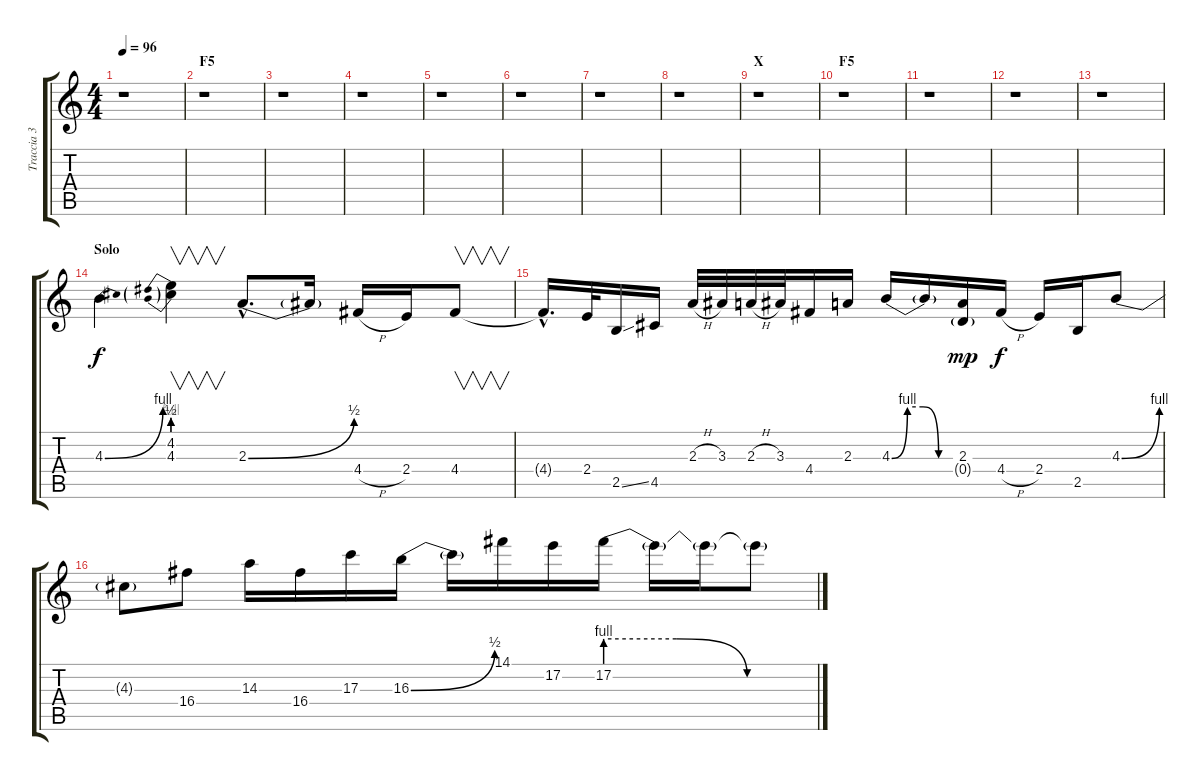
\track ("Traccia 3" "Traccia 3") {instrument distortionguitar}
\staff {score tabs}
\tuning (E4 B3 G3 D3 A2 E2) {hide}
\ts (4 4)
\tempo 96
\clef g2
\ks c
r.1{dy f} |
\section ("" "F5")
r.1 |
r.1 |
r.1 |
r.1 |
r.1 |
r.1 |
r.1 |
\section ("" "X")
r.1 |
\section ("" "F5")
r.1 |
r.1 |
r.1 |
r.1 |
\section ("" "Solo")
4.3{be (bend 0 0 60 4)}.4 (4.2{be (prebend 0 2 60 2)} 4.3{be (prebend 0 4 60 4)}).4{v} 2.3{be (bend 0 0 60 2) hac}.8{d} 2.3{t}.16 4.4{h}.16 2.4.16 4.4.8{v} |
4.4{hac t}.16{d} 2.4.32 2.5{ss}.16 4.5.16 2.3{h}.32 3.3.32 2.3{h}.32 3.3.32 4.4.16 2.3.16 4.3{be (custom 0 0 15 4 30 4 45 0 60 0)}.16 4.3{t}.16 (2.3 0.4{g}).16{dy mp} 4.4{h}.16{dy f} 2.4.16 2.5.16 4.3{be (bend 0 0 60 4)}.8 |
4.3{t}.8 16.4.8 14.3.16 16.4.16 17.3.16 16.3{be (bend 0 0 60 2)}.16 16.3{t}.16 14.1.16 17.2.16 17.2{be (custom 0 4 20 4 40 0 60 0)}.16 17.2{t}.16 17.2{t}.16 17.2{t}.8
